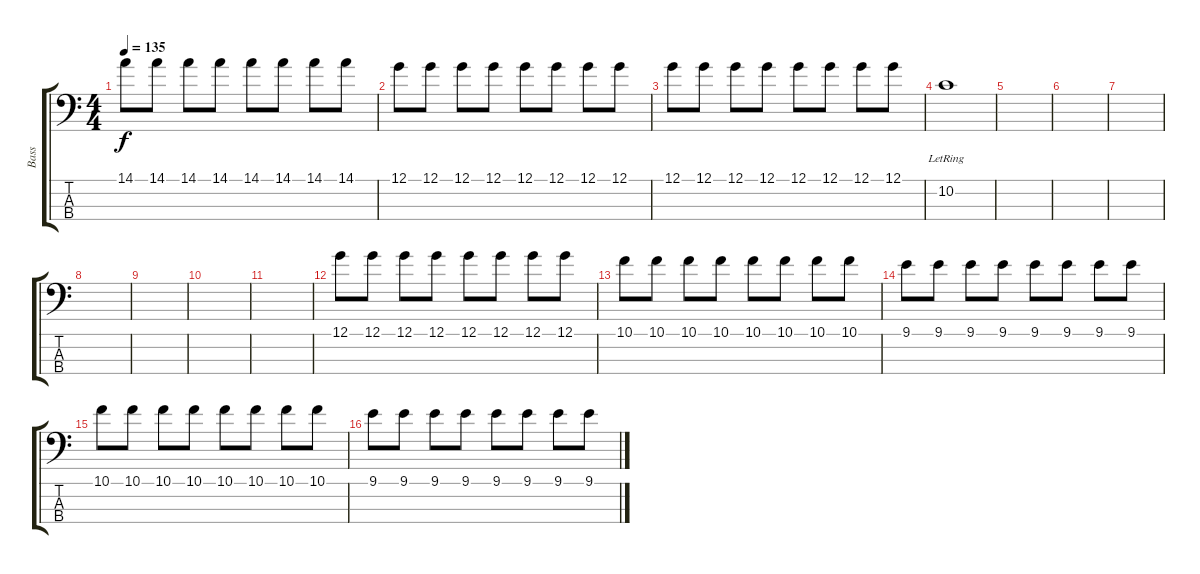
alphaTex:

\track ("Bass" "Bass") {instrument acousticbass}
\staff {score tabs}
\tuning (G2 D2 A1 E1) {hide}
\ts (4 4)
\tempo 135
\clef f4
\ks c
14.1.8{dy f} 14.1.8 14.1.8 14.1.8 14.1.8 14.1.8 14.1.8 14.1.8 |
12.1.8 12.1.8 12.1.8 12.1.8 12.1.8 12.1.8 12.1.8 12.1.8 |
12.1.8 12.1.8 12.1.8 12.1.8 12.1.8 12.1.8 12.1.8 12.1.8 |
10.2{lr}.1 |
|
|
|
|
|
|
|
12.1.8 12.1.8 12.1.8 12.1.8 12.1.8 12.1.8 12.1.8 12.1.8 |
10.1.8 10.1.8 10.1.8 10.1.8 10.1.8 10.1.8 10.1.8 10.1.8 |
9.1.8 9.1.8 9.1.8 9.1.8 9.1.8 9.1.8 9.1.8 9.1.8 |
10.1.8 10.1.8 10.1.8 10.1.8 10.1.8 10.1.8 10.1.8 10.1.8 |
9.1.8 9.1.8 9.1.8 9.1.8 9.1.8 9.1.8 9.1.8 9.1.8
